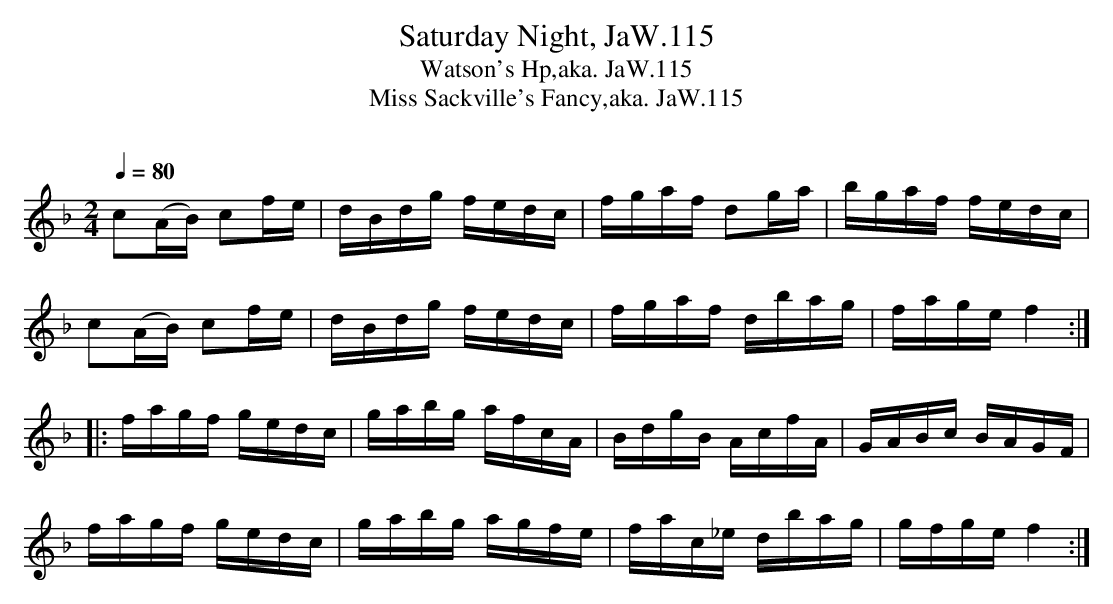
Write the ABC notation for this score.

X:1
T:Saturday Night, JaW.115
T:Watson's Hp,aka. JaW.115
T:Miss Sackville's Fancy,aka. JaW.115
M:2/4
L:1/16
Q:1/4=80
O:
K:F
c2(AB) c2fe|dBdg fedc|fgaf d2ga|bgaf fedc|
c2(AB) c2fe|dBdg fedc|fgaf dbag|fage f4:|
|:fagf gedc|gabg afcA|BdgB AcfA|GABc BAGF|
fagf gedc|gabg agfe|fac_e dbag|gfge f4:|
